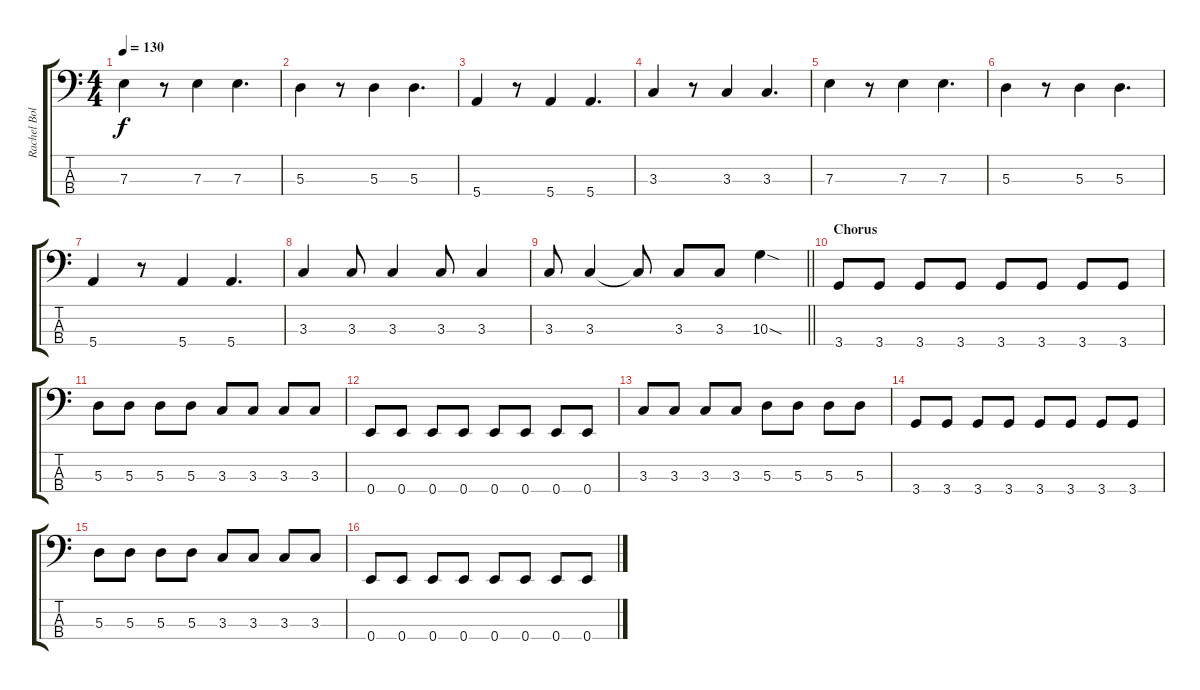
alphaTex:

\track ("Rachel Bolan" "Rachel Bol") {instrument electricbassfinger}
\staff {score tabs}
\tuning (G2 D2 A1 E1) {hide}
\ts (4 4)
\tempo 130
\clef f4
\ks c
7.3.4{dy f} r.8 7.3.4 7.3.4{d} |
5.3.4 r.8 5.3.4 5.3.4{d} |
5.4.4 r.8 5.4.4 5.4.4{d} |
3.3.4 r.8 3.3.4 3.3.4{d} |
7.3.4 r.8 7.3.4 7.3.4{d} |
5.3.4 r.8 5.3.4 5.3.4{d} |
5.4.4 r.8 5.4.4 5.4.4{d} |
3.3.4 3.3.8 3.3.4 3.3.8 3.3.4 |
\barLineRight lightlight
3.3.8 3.3.4 3.3{t}.8 3.3.8 3.3.8 10.3{sod}.4 |
\section ("" "Chorus")
3.4.8 3.4.8 3.4.8 3.4.8 3.4.8 3.4.8 3.4.8 3.4.8 |
5.3.8 5.3.8 5.3.8 5.3.8 3.3.8 3.3.8 3.3.8 3.3.8 |
0.4.8 0.4.8 0.4.8 0.4.8 0.4.8 0.4.8 0.4.8 0.4.8 |
3.3.8 3.3.8 3.3.8 3.3.8 5.3.8 5.3.8 5.3.8 5.3.8 |
3.4.8 3.4.8 3.4.8 3.4.8 3.4.8 3.4.8 3.4.8 3.4.8 |
5.3.8 5.3.8 5.3.8 5.3.8 3.3.8 3.3.8 3.3.8 3.3.8 |
0.4.8 0.4.8 0.4.8 0.4.8 0.4.8 0.4.8 0.4.8 0.4.8
